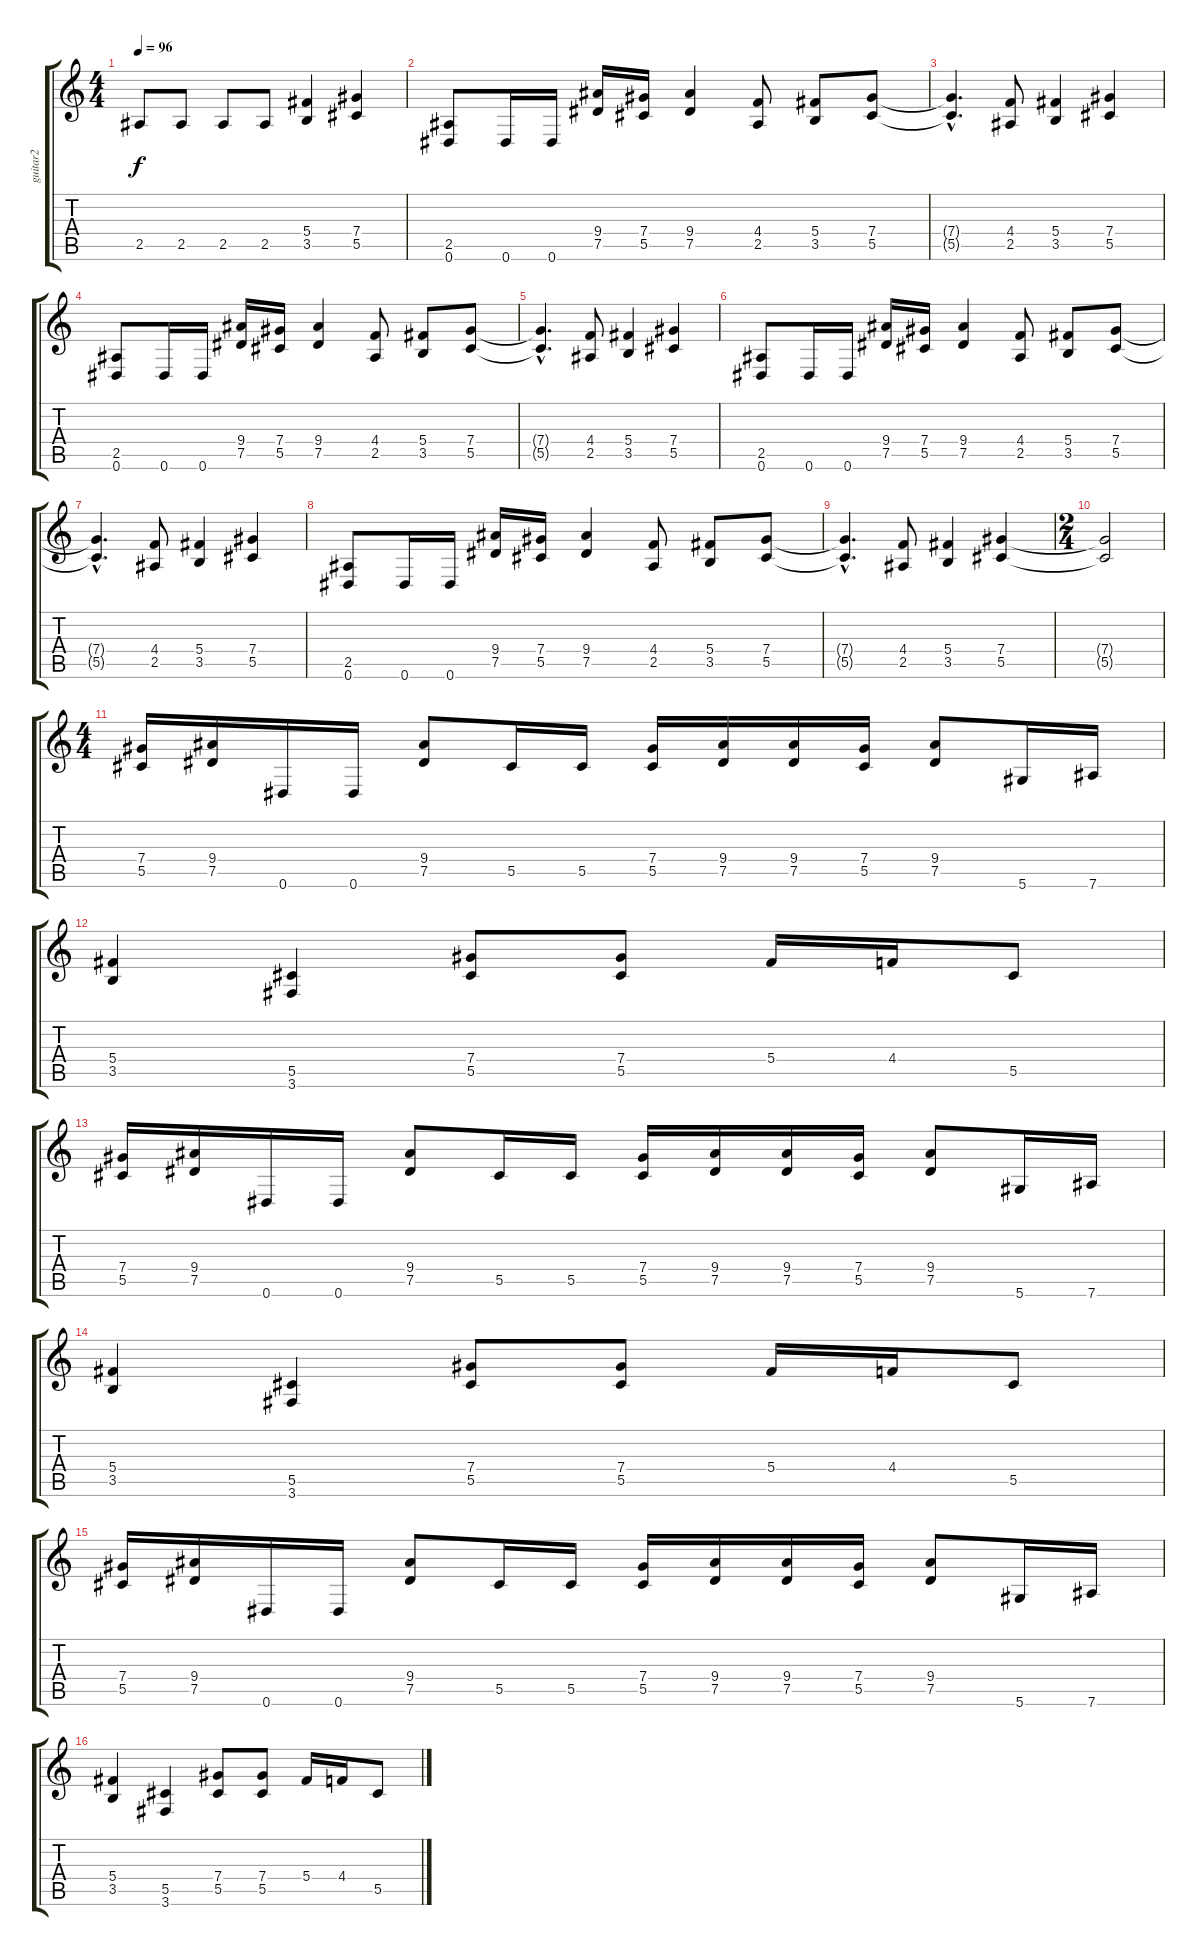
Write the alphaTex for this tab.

\track ("guitar2" "guitar2") {instrument overdrivenguitar}
\staff {score tabs}
\tuning (Eb4 Bb3 Gb3 Db3 Ab2 Eb2) {hide}
\ts (4 4)
\tempo 96
\clef g2
\ks c
2.5.8{dy f} 2.5.8 2.5.8 2.5.8 (5.4 3.5).4 (7.4 5.5).4 |
(2.5 0.6).8 0.6.16 0.6.16 (9.4 7.5).16 (7.4 5.5).16 (9.4 7.5).4 (4.4 2.5).8 (5.4 3.5).8 (7.4 5.5).8 |
(7.4{hac t} 5.5{hac t}).4{d} (4.4 2.5).8 (5.4 3.5).4 (7.4 5.5).4 |
(2.5 0.6).8 0.6.16 0.6.16 (9.4 7.5).16 (7.4 5.5).16 (9.4 7.5).4 (4.4 2.5).8 (5.4 3.5).8 (7.4 5.5).8 |
(7.4{hac t} 5.5{hac t}).4{d} (4.4 2.5).8 (5.4 3.5).4 (7.4 5.5).4 |
(2.5 0.6).8 0.6.16 0.6.16 (9.4 7.5).16 (7.4 5.5).16 (9.4 7.5).4 (4.4 2.5).8 (5.4 3.5).8 (7.4 5.5).8 |
(7.4{hac t} 5.5{hac t}).4{d} (4.4 2.5).8 (5.4 3.5).4 (7.4 5.5).4 |
(2.5 0.6).8 0.6.16 0.6.16 (9.4 7.5).16 (7.4 5.5).16 (9.4 7.5).4 (4.4 2.5).8 (5.4 3.5).8 (7.4 5.5).8 |
(7.4{hac t} 5.5{hac t}).4{d} (4.4 2.5).8 (5.4 3.5).4 (7.4 5.5).4 |
\ts (2 4)
(7.4{t} 5.5{t}).2 |
\ts (4 4)
(7.4 5.5).16 (9.4 7.5).16 0.6.16 0.6.16 (9.4 7.5).8 5.5.16 5.5.16 (7.4 5.5).16 (9.4 7.5).16 (9.4 7.5).16 (7.4 5.5).16 (9.4 7.5).8 5.6.16 7.6.16 |
(5.4 3.5).4 (5.5 3.6).4 (7.4 5.5).8 (7.4 5.5).8 5.4.16 4.4.16 5.5.8 |
(7.4 5.5).16 (9.4 7.5).16 0.6.16 0.6.16 (9.4 7.5).8 5.5.16 5.5.16 (7.4 5.5).16 (9.4 7.5).16 (9.4 7.5).16 (7.4 5.5).16 (9.4 7.5).8 5.6.16 7.6.16 |
(5.4 3.5).4 (5.5 3.6).4 (7.4 5.5).8 (7.4 5.5).8 5.4.16 4.4.16 5.5.8 |
(7.4 5.5).16 (9.4 7.5).16 0.6.16 0.6.16 (9.4 7.5).8 5.5.16 5.5.16 (7.4 5.5).16 (9.4 7.5).16 (9.4 7.5).16 (7.4 5.5).16 (9.4 7.5).8 5.6.16 7.6.16 |
(5.4 3.5).4 (5.5 3.6).4 (7.4 5.5).8 (7.4 5.5).8 5.4.16 4.4.16 5.5.8
